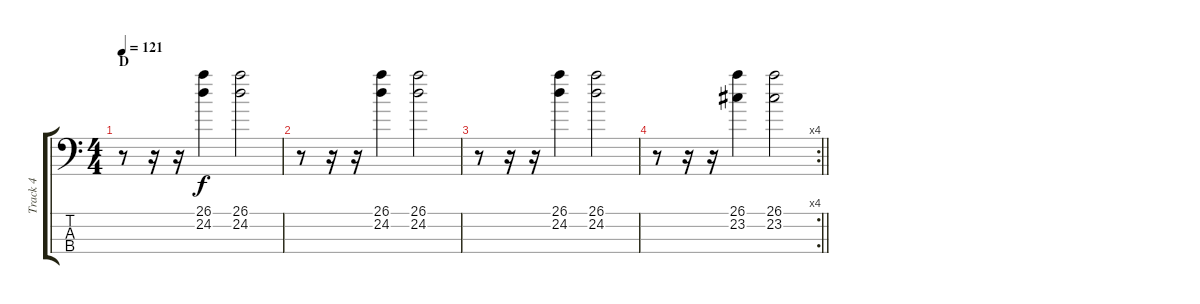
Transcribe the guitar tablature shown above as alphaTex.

\track ("Track 4" "Track 4") {instrument electricguitarclean}
\staff {score tabs}
\tuning (G2 D2 A1 E1) {hide}
\ts (4 4)
\section ("" "D")
\tempo 121
\clef f4
\ks c
r.8{dy f instrument synthstrings1} r.16 r.16 (26.1 24.2).4 (26.1 24.2).2 |
r.8 r.16 r.16 (26.1 24.2).4 (26.1 24.2).2 |
r.8 r.16 r.16 (26.1 24.2).4 (26.1 24.2).2 |
\rc 4
\barLineRight lightlight
r.8 r.16 r.16 (26.1 23.2).4 (26.1 23.2).2
